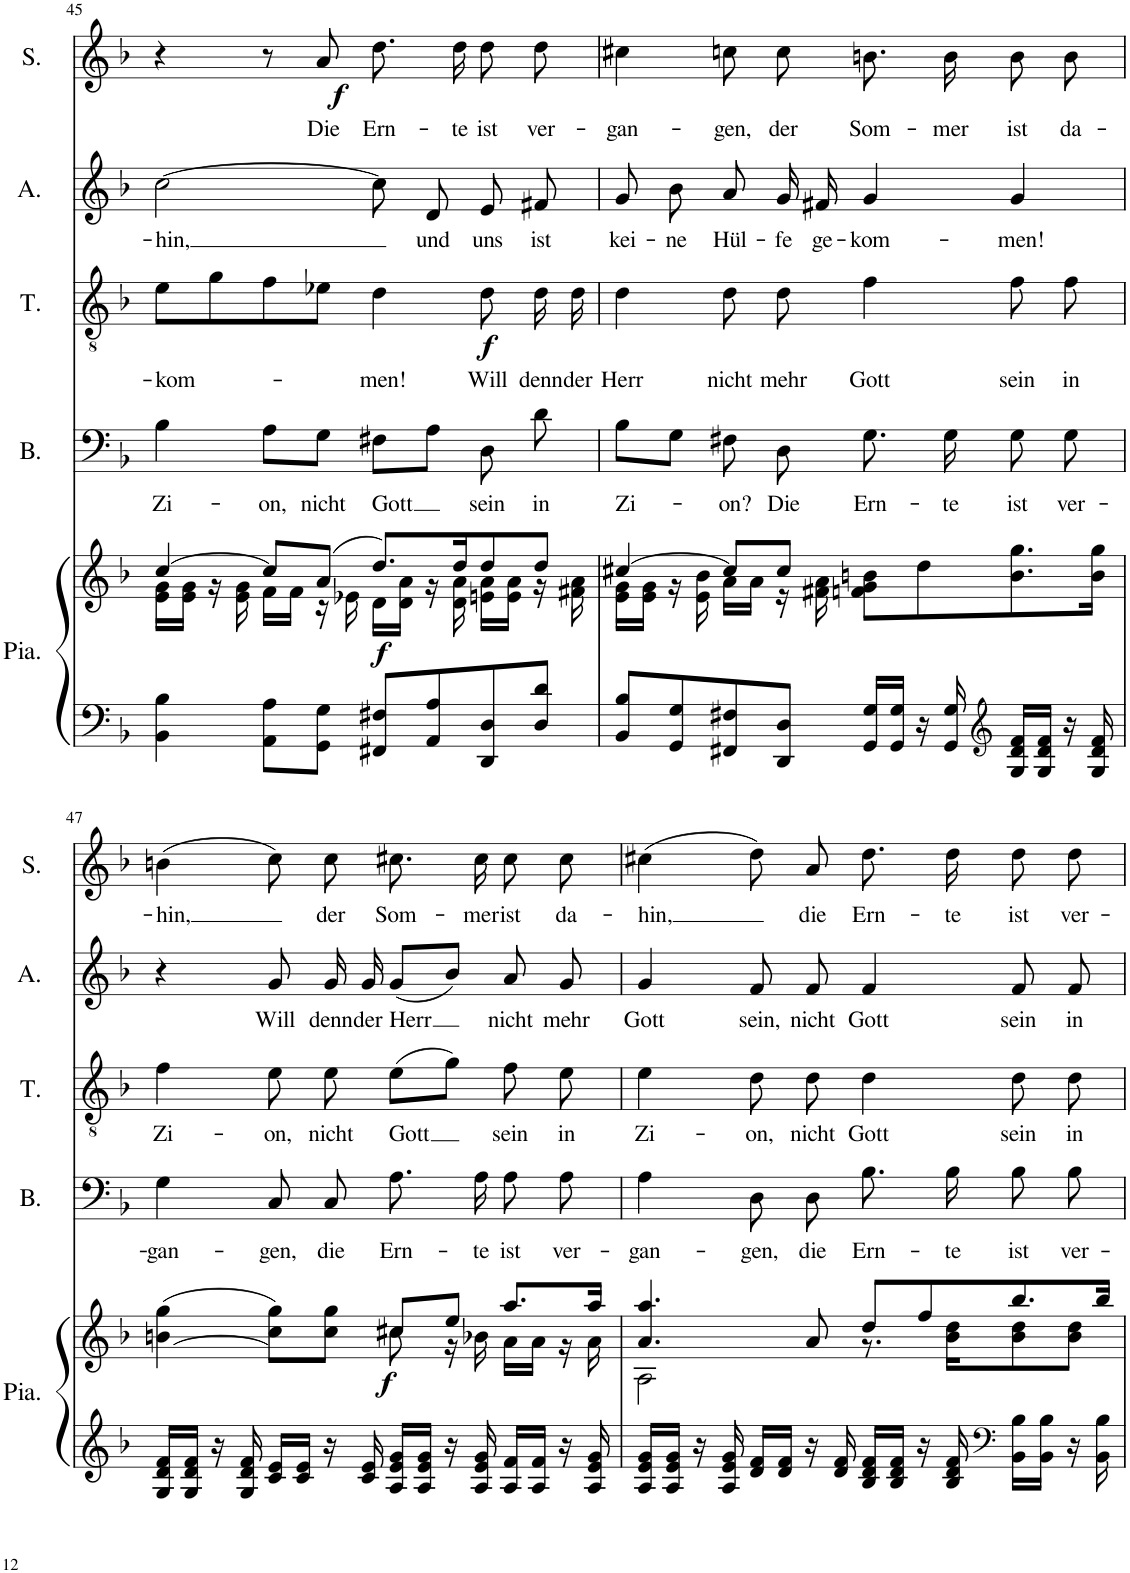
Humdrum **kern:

**kern	**kern	**dynam	**kern	**text	**kern	**text	**dynam	**kern	**text	**kern	**text	**dynam
*part5	*part5	*part5	*part4	*part4	*part3	*part3	*part3	*part2	*part2	*part1	*part1	*part1
*staff6	*staff5	*staff5/6	*staff4	*staff4	*staff3	*staff3	*staff3	*staff2	*staff2	*staff1	*staff1	*staff1
*I"Piano	*	*	*I"Basse	*	*I"Ténor	*	*	*I"Alto	*	*I"Soprano	*	*
*I'Pia.	*	*	*I'B.	*	*I'T.	*	*	*I'A.	*	*I'S.	*	*
!!LO:PB:g=z
*clefF4	*clefG2	*	*clefF4	*	*clefGv2	*	*	*clefG2	*	*clefG2	*	*
*k[b-]	*k[b-]	*	*k[b-]	*	*k[b-]	*	*	*k[b-]	*	*k[b-]	*	*
*M4/4	*M4/4	*	*M4/4	*	*M4/4	*	*	*M4/4	*	*M4/4	*	*
=45	=45	=45	=45	=45	=45	=45	=45	=45	=45	=45	=45	=45
*	*^	*	*	*	*	*	*	*	*	*	*	*
!	!	!	!	!	!LO:LY:b	!	!LO:LY:b	!	!	!LO:LY:b	!	!	!
4BB-\ 4B-\	[4cc/	16e\ 16g\LL	.	4B-\	Zi-	8e\L	-kom-	.	[2cc\	-hin,	4r	.	.
.	.	16e\ 16g\JJ	.	.	.	.	.	.	.	.	.	.	.
.	.	16r	.	.	.	8g\	.	.	.	.	.	.	.
.	.	16e\ 16g\	.	.	.	.	.	.	.	.	.	.	.
!	!	!	!	!	!LO:LY:b	!	!	!	!	!	!	!	!
8AA\ 8A\L	8cc/L]	16f\LL	.	8A\L	-on,	8f\	.	.	.	.	8r	.	.
.	.	16f\JJ	.	.	.	.	.	.	.	.	.	.	.
!	!	!	!	!	!LO:LY:b	!	!	!	!	!	!	!LO:LY:b	!LO:DY:b
8GG\ 8G\J	(8a/J	16r	.	8G\J	nicht	8e-X\J	.	.	.	.	8a/	Die	f
.	.	16e-X\	.	.	.	.	.	.	.	.	.	.	.
!	!	!	!LO:DY:b	!	!LO:LY:b	!	!LO:LY:b	!	!	!	!	!LO:LY:b	!
8FF#X/ 8F#X/L	8.dd/L)	16d\LL	f	8F#X\L	Gott	4d\	-men!	.	8cc\]	.	8.dd\L	Ern-	.
.	.	16d\ 16a\JJ	.	.	.	.	.	.	.	.	.	.	.
!	!	!	!	!	!	!	!	!	!	!LO:LY:b	!	!	!
8AA/ 8A/	.	16r	.	8A\J	.	.	.	.	8d/	und	.	.	.
!	!	!	!	!	!	!	!	!	!	!	!	!LO:LY:b	!
.	16dd/K	16d\ 16a\	.	.	.	.	.	.	.	.	16dd\Jk	-te	.
!	!	!	!	!	!LO:LY:b	!	!LO:LY:b	!LO:DY:b	!	!LO:LY:b	!	!LO:LY:b	!
8DD/ 8D/	8dd/	16en\ 16a\LL	.	8D\	sein	8d\	Will	f	8e/	uns	8dd\L	ist	.
.	.	16e\ 16a\JJ	.	.	.	.	.	.	.	.	.	.	.
!	!	!	!	!	!LO:LY:b	!	!LO:LY:b	!	!	!LO:LY:b	!	!LO:LY:b	!
8D/ 8d/J	8dd/J	16r	.	8d\	in	16d\	denn	.	8f#X/	ist	8dd\J	ver-	.
!	!	!	!	!	!	!	!LO:LY:b	!	!	!	!	!	!
.	.	16f#X\ 16a\	.	.	.	16d\	der	.	.	.	.	.	.
=46	=46	=46	=46	=46	=46	=46	=46	=46	=46	=46	=46	=46	=46
!	!	!	!	!	!LO:LY:b	!	!LO:LY:b	!	!	!LO:LY:b	!	!LO:LY:b	!
8BB-/ 8B-/L	[4cc#X/	16e\ 16g\LL	.	8B-\L	Zi-	4d\	Herr	.	8g/	kei-	4cc#X\	-gan-	.
.	.	16e\ 16g\JJ	.	.	.	.	.	.	.	.	.	.	.
!	!	!	!	!	!	!	!	!	!	!LO:LY:b	!	!	!
8GG/ 8G/	.	16r	.	8G\J	.	.	.	.	8b-\	-ne	.	.	.
.	.	16e\ 16b-\	.	.	.	.	.	.	.	.	.	.	.
!	!	!	!	!	!LO:LY:b	!	!LO:LY:b	!	!	!LO:LY:b	!	!LO:LY:b	!
8FF#X/ 8F#X/	8cc#/L]	16a\LL	.	8F#X\	-on?	8d\	nicht	.	8a/	Hül-	8ccn\L	-gen,	.
.	.	16a\JJ	.	.	.	.	.	.	.	.	.	.	.
!	!	!	!	!	!LO:LY:b	!	!LO:LY:b	!	!	!LO:LY:b	!	!LO:LY:b	!
8DD/ 8D/J	8cc#/J	16r	.	8D\	Die	8d\	mehr	.	16g/	-fe	8cc\J	der	.
!	!	!	!	!	!	!	!	!	!	!LO:LY:b	!	!	!
.	.	16f#X\ 16a\	.	.	.	.	.	.	16f#X/	ge-	.	.	.
!	!	!	!	!	!LO:LY:b	!	!LO:LY:b	!	!	!LO:LY:b	!	!LO:LY:b	!
16GG/ 16G/LL	8fn\ 8g\ 8bn\L	2ryy	.	8.G\	Ern-	4f\	Gott	.	4g/	-kom-	8.bn\L	Som-	.
16GG/ 16G/JJ	.	.	.	.	.	.	.	.	.	.	.	.	.
16r	8dd\	.	.	.	.	.	.	.	.	.	.	.	.
!	!	!	!	!	!LO:LY:b	!	!	!	!	!	!	!LO:LY:b	!
16GG/ 16G/	.	.	.	16G\	-te	.	.	.	.	.	16b\Jk	-mer	.
*clefG2	*	*	*	*	*	*	*	*	*	*	*	*	*
!	!	!	!	!	!LO:LY:b	!	!LO:LY:b	!	!	!LO:LY:b	!	!LO:LY:b	!
16G/ 16d/ 16f/LL	8.b\ 8.gg\	.	.	8G\	ist	8f\	sein	.	4g/	-men!	8b\L	ist	.
16G/ 16d/ 16f/JJ	.	.	.	.	.	.	.	.	.	.	.	.	.
!	!	!	!	!	!LO:LY:b	!	!LO:LY:b	!	!	!	!	!LO:LY:b	!
16r	.	.	.	8G\	ver-	8f\	in	.	.	.	8b\J	da-	.
16G/ 16d/ 16f/	16b\ 16gg\Jk	.	.	.	.	.	.	.	.	.	.	.	.
!!LO:LB:g=z
=47	=47	=47	=47	=47	=47	=47	=47	=47	=47	=47	=47	=47	=47
!	!	!	!	!	!LO:LY:b	!	!LO:LY:b	!	!	!	!	!LO:LY:b	!
16G/ 16d/ 16f/LL	(4bn\ [4gg\	2ryy	.	4G\	-gan-	4f\	Zi-	.	4r	.	(4bn\	-hin,	.
16G/ 16d/ 16f/JJ	.	.	.	.	.	.	.	.	.	.	.	.	.
16r	.	.	.	.	.	.	.	.	.	.	.	.	.
16G/ 16d/ 16f/	.	.	.	.	.	.	.	.	.	.	.	.	.
!	!	!	!	!	!LO:LY:b	!	!LO:LY:b	!	!	!LO:LY:b	!	!	!
16c/ 16e/LL	8cc\ 8gg\]L)	.	.	8C/	-gen,	8e\	-on,	.	8g/	Will	8cc\L)	.	.
16c/ 16e/JJ	.	.	.	.	.	.	.	.	.	.	.	.	.
!	!	!	!	!	!LO:LY:b	!	!LO:LY:b	!	!	!LO:LY:b	!	!LO:LY:b	!
16r	8cc\ 8gg\J	.	.	8C/	die	8e\	nicht	.	16g/	denn	8cc\J	der	.
!	!	!	!	!	!	!	!	!	!	!LO:LY:b	!	!	!
16c/ 16e/	.	.	.	.	.	.	.	.	16g/	der	.	.	.
!	!	!	!LO:DY:b	!	!LO:LY:b	!	!LO:LY:b	!	!	!LO:LY:b	!	!LO:LY:b	!
16A/ 16e/ 16g/LL	8cc#X/L	8cc#X\	f	8.A\	Ern-	(8e\L	Gott	.	(8g/L	Herr	8.cc#X\L	Som-	.
16A/ 16e/ 16g/JJ	.	.	.	.	.	.	.	.	.	.	.	.	.
16r	8ee/J	16r	.	.	.	8g\J)	.	.	8b-/J)	.	.	.	.
!	!	!	!	!	!LO:LY:b	!	!	!	!	!	!	!LO:LY:b	!
16A/ 16e/ 16g/	.	16b-X\	.	16A\	-te	.	.	.	.	.	16cc#\Jk	-mer	.
!	!	!	!	!	!LO:LY:b	!	!LO:LY:b	!	!	!LO:LY:b	!	!LO:LY:b	!
16A/ 16f/LL	8.aa/L	16a\LL	.	8A\	ist	8f\	sein	.	8a/	nicht	8cc#\L	ist	.
16A/ 16f/JJ	.	16a\JJ	.	.	.	.	.	.	.	.	.	.	.
!	!	!	!	!	!LO:LY:b	!	!LO:LY:b	!	!	!LO:LY:b	!	!LO:LY:b	!
16r	.	16r	.	8A\	ver-	8e\	in	.	8g/	mehr	8cc#\J	da-	.
16A/ 16e/ 16g/	16aa/Jk	16a\	.	.	.	.	.	.	.	.	.	.	.
=48	=48	=48	=48	=48	=48	=48	=48	=48	=48	=48	=48	=48	=48
!	!	!	!	!	!LO:LY:b	!	!LO:LY:b	!	!	!LO:LY:b	!	!LO:LY:b	!
16A/ 16e/ 16g/LL	4.a/ 4.aa/	2A\	.	4A\	-gan-	4e\	Zi-	.	4g/	Gott	(4cc#X\	-hin,	.
16A/ 16e/ 16g/JJ	.	.	.	.	.	.	.	.	.	.	.	.	.
16r	.	.	.	.	.	.	.	.	.	.	.	.	.
16A/ 16e/ 16g/	.	.	.	.	.	.	.	.	.	.	.	.	.
!	!	!	!	!	!LO:LY:b	!	!LO:LY:b	!	!	!LO:LY:b	!	!	!
16d/ 16f/LL	.	.	.	8D\	-gen,	8d\	-on,	.	8f/	sein,	8dd\L)	.	.
16d/ 16f/JJ	.	.	.	.	.	.	.	.	.	.	.	.	.
!	!	!	!	!	!LO:LY:b	!	!LO:LY:b	!	!	!LO:LY:b	!	!LO:LY:b	!
16r	8a/	.	.	8D\	die	8d\	nicht	.	8f/	nicht	8a\J	die	.
16d/ 16f/	.	.	.	.	.	.	.	.	.	.	.	.	.
!	!	!	!	!	!LO:LY:b	!	!LO:LY:b	!	!	!LO:LY:b	!	!LO:LY:b	!
16B-/ 16d/ 16f/LL	8dd/L	8.r	.	8.B-\	Ern-	4d\	Gott	.	4f/	Gott	8.dd\L	Ern-	.
16B-/ 16d/ 16f/JJ	.	.	.	.	.	.	.	.	.	.	.	.	.
16r	8ff/	.	.	.	.	.	.	.	.	.	.	.	.
!	!	!	!	!	!LO:LY:b	!	!	!	!	!	!	!LO:LY:b	!
16B-/ 16d/ 16f/	.	16b-\ 16dd\KL	.	16B-\	-te	.	.	.	.	.	16dd\Jk	-te	.
*clefF4	*	*	*	*	*	*	*	*	*	*	*	*	*
!	!	!	!	!	!LO:LY:b	!	!LO:LY:b	!	!	!LO:LY:b	!	!LO:LY:b	!
16BB-\ 16B-\LL	8.bb-/	8b-\ 8dd\	.	8B-\	ist	8d\	sein	.	8f/	sein	8dd\L	ist	.
16BB-\ 16B-\JJ	.	.	.	.	.	.	.	.	.	.	.	.	.
!	!	!	!	!	!LO:LY:b	!	!LO:LY:b	!	!	!LO:LY:b	!	!LO:LY:b	!
16r	.	8b-\ 8dd\J	.	8B-\	ver-	8d\	in	.	8f/	in	8dd\J	ver-	.
16BB-\ 16B-\	16bb-/Jk	.	.	.	.	.	.	.	.	.	.	.	.
*	*v	*v	*	*	*	*	*	*	*	*	*	*	*
=	=	=	=	=	=	=	=	=	=	=	=	=
*-	*-	*-	*-	*-	*-	*-	*-	*-	*-	*-	*-	*-
